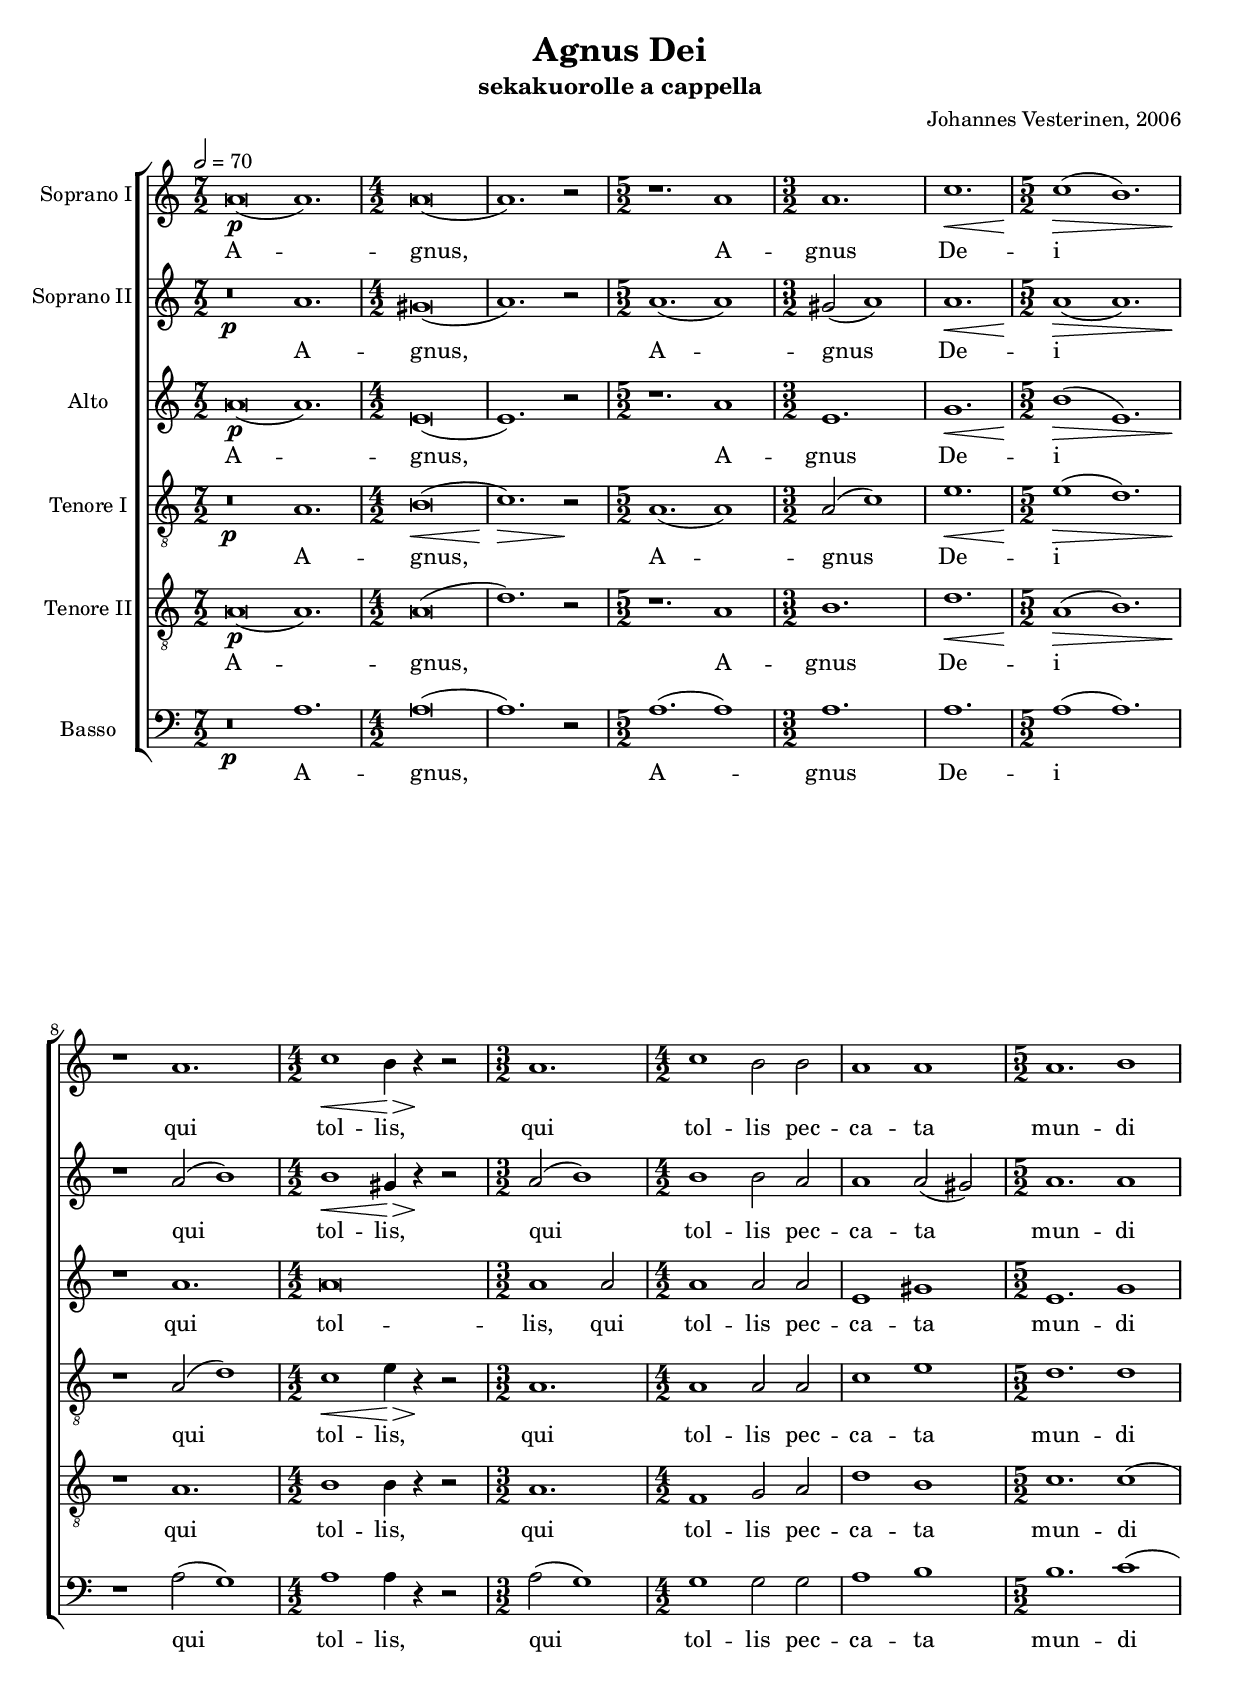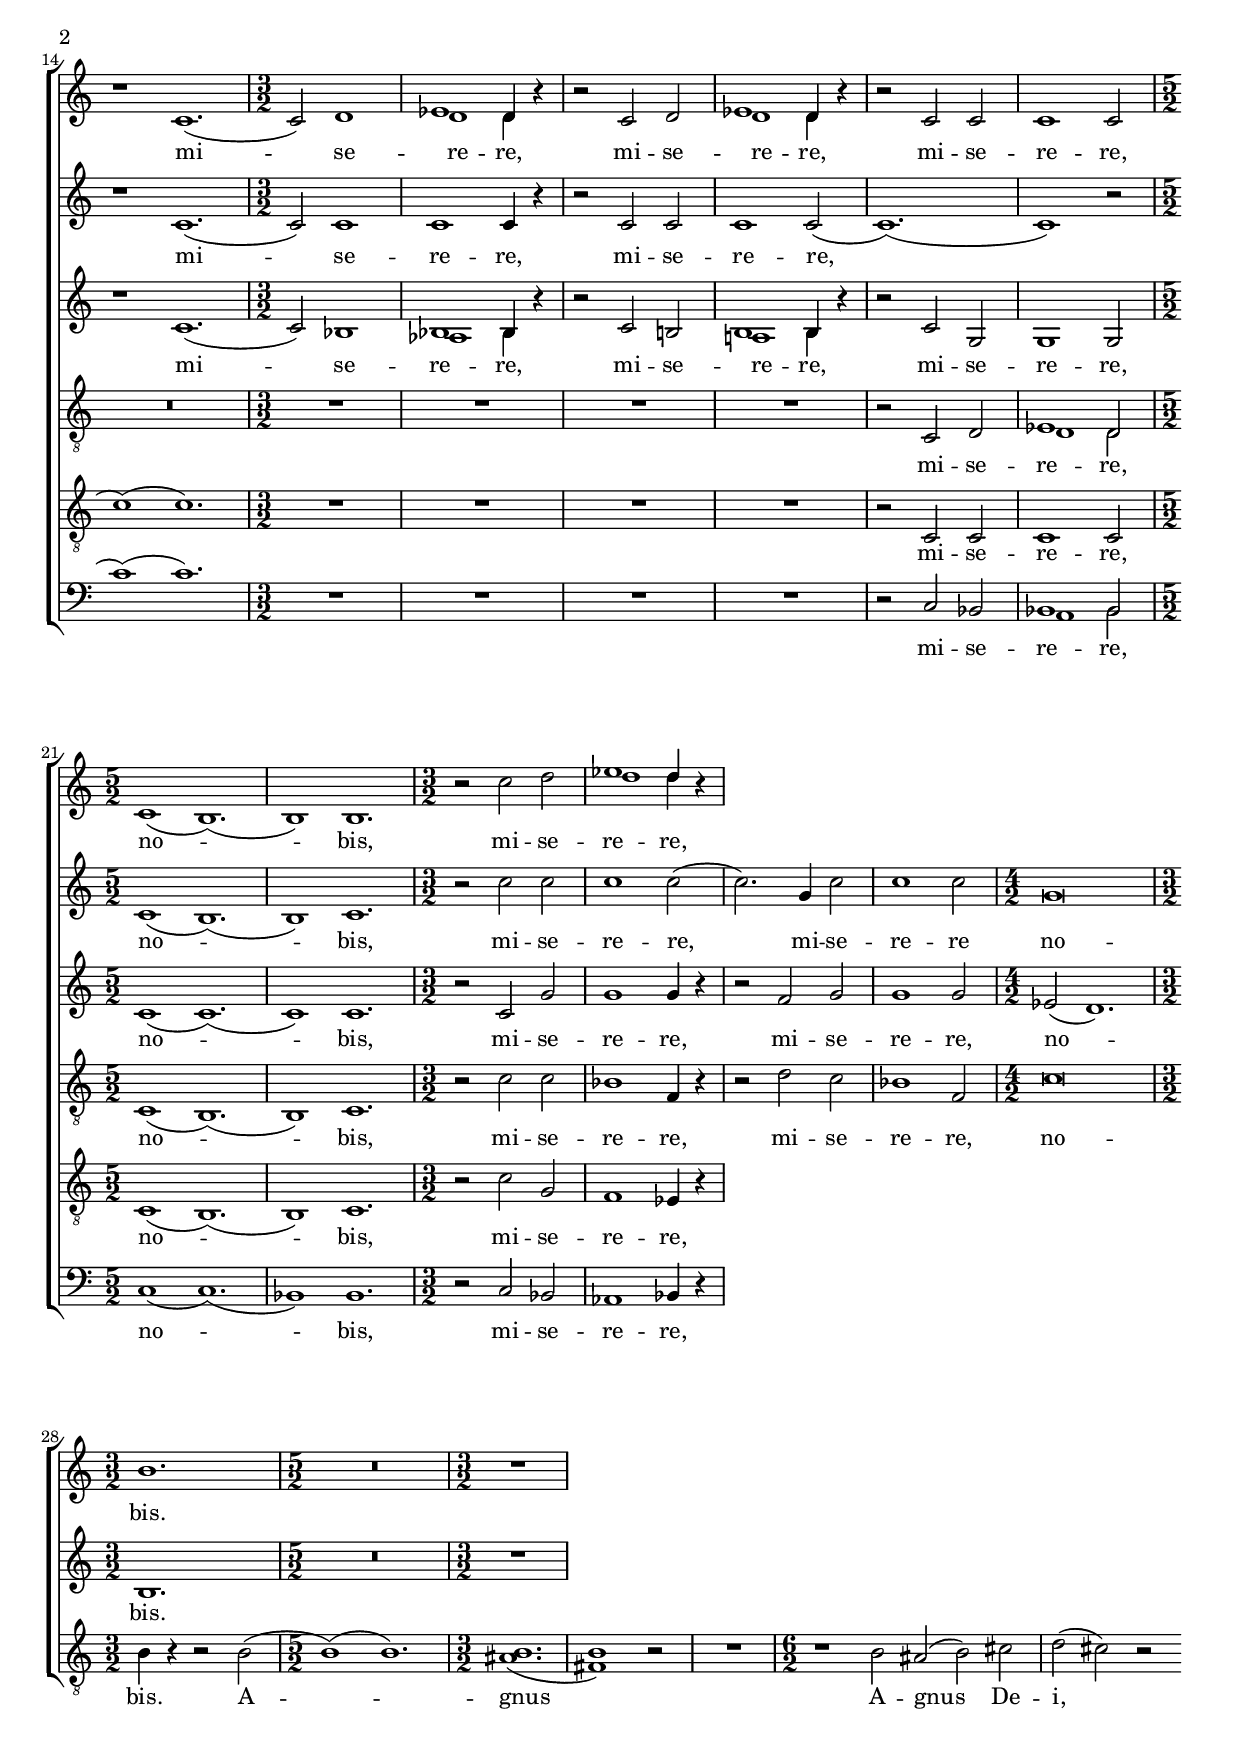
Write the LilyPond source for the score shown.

\version "2.12.2"
\include "suomi.ly"

#(set-global-staff-size 18)

global = { 
  \time 7/2 
  \autoBeamOff
  \key a \minor
  \set Staff.midiInstrument = #"voice oohs"
}

\header {
  title = "Agnus Dei"
  subtitle = "sekakuorolle a cappella"
  composer = "Johannes Vesterinen, 2006"
%  poet = ""
%  tagline = ""
}

\paper {
%  indent = 0
}


SopOneMusic = \relative c'' {
  \set Staff.instrumentName = #"Soprano I"
% 1
  a\breve\p( a1.) | \time 4/2 a\breve( | a1.) r2 |
  \time 5/2 r1. a1 | \time 3/2 a1. | c1.\< |
  \time 5/2 c1\>( h1.) | r1\! a1. | \time 4/2 c1\< h4\> r4\! r2 |
  \time 3/2 a1. | \time 4/2 c1 h2 h |
% 2
  a1 a | \time 5/2 a1. h1 | r1 c,1.( |
  \time 3/2 c2) d1 | << {d1 d4 } \new Voice { \voiceTwo es1 d4 } >> r4 |
  r2 c d | << { d1 d4 } \new Voice { \voiceTwo es1 d4 } >> r4 |
  r2 c c | c1 c2 |
  \time 5/2 c1( h1.)( | h1) h1. |
  \time 3/2 r2 c' d |
% 3
  << { es1 d4 } \new Voice { \voiceOne d1 d4 } >> r4 |
}

SopOneLyrics = \lyricmode {
  A -- gnus, A -- gnus De -- i
  qui tol -- lis, qui tol -- lis pec -- ca -- ta mun -- di
  mi -- se -- re -- re, mi -- se -- re -- re,
  mi -- se -- re -- re, no -- bis, mi -- se -- re -- re,
}

SopTwoMusic = \relative c'' {
  \set Staff.instrumentName = #"Soprano II"
% 1
  r\breve\p a1. | \time 4/2 gis\breve( | a1.) r2 |
  \time 5/2 a1.( a1) | \time 3/2 gis2( a1) | a1.\< |
  \time 5/2 a1\>( a1.) | r1\! a2( h1) | \time 4/2 h1\< gis4\> r4\! r2 |
  \time 3/2 a2( h1) | \time 4/2 h1 h2 a |
% 2
  a1 a2( gis) | \time 5/2 a1. a1 | r1 c,1.( |
  \time 3/2 c2) c1 | c c4 r |
  r2 c c | c1 c2( | c1.)( | c1) r2 |
  \time 5/2 c1( h1.)( | h1) c1. |
  \time 3/2 r2 c' c |
% 3
  c1 c2( | c2.) g4 c2 | c1 c2 | 
  \time 4/2 g\breve | 
  \time 3/2 h1. |
  \time 5/2 R\breve*5/4 | \time 3/2 R1. |
}

SopTwoLyrics = \lyricmode {
  A -- gnus, A -- gnus De -- i
  qui tol -- lis, qui tol -- lis pec -- ca -- ta mun -- di
  mi -- se -- re -- re,  mi -- se -- re -- re,
  no -- bis, mi -- se -- re -- re,
  mi -- se -- re -- re no -- bis.
}

AltoMusic = \relative c'' {
  \set Staff.instrumentName = #"Alto"
% 1
  a\breve\p( a1.) | \time 4/2 e\breve( | e1.) r2 |
  \time 5/2 r1. a1 | \time 3/2 e1. | g1.\< |
  \time 5/2 h1\>( e,1.) | r1\! a1. | \time 4/2 a\breve |
  \time 3/2 a1 a2 | \time 4/2 a1 a2 a |
% 2
  e1 gis | \time 5/2 e1. g1 | r1 c,1.( |
  \time 3/2 c2) b1 | << { b1 b4  } \new Voice { \voiceTwo as1 b4 } >> r4 |
  r2 c h! | << {a!1 h4 } \new Voice { \voiceTwo h1 h4 } >> r4 |
  r2 c g | g1 g2 | 
  \time 5/2 c1( c1.)( | c1) c1. |
  \time 3/2 r2 c g' | 
% 3
  g1 g4 r4 | r2 f g | g1 g2 |
  \time 4/2 es2( d1.) |
  \time 3/2 h1. |
  \time 5/2 R\breve*5/4 | \time 3/2 R1. |
}

AltoLyrics = \lyricmode {
  A -- gnus, A -- gnus De -- i
  qui tol -- lis, qui tol -- lis pec -- ca -- ta mun -- di
  mi -- se -- re -- re, mi -- se -- re -- re,
  mi -- se -- re -- re, no -- bis, mi -- se -- re -- re,
  mi -- se -- re -- re, no -- bis.
}

TenOneMusic = \relative c' {
  \set Staff.instrumentName = #"Tenore I"
  \clef "treble_8"
% 1
  r\breve\p a1. | \time 4/2 h\breve\<( | c1.\>) r2\! | 
  \time 5/2 a1.( a1) | \time 3/2 a2( c1) | e1.\< |
  \time 5/2 e1\>( d1.) | r1\! a2( d1) | \time 4/2 c1\< e4\> r4\! r2 |
  \time 3/2 a,1. | \time 4/2 a1 a2 a |
% 2
  c1 e | \time 5/2 d1. d1 | R1*5/2 | 
  \time 3/2 R1. | R | R | R |
  r2 c, d | << {es1 d2 } \new Voice { \voiceTwo d1 d2 } >> |
  \time 5/2 c1( h1.)( | h1)  c1. |
  \time 3/2 r2 c' c | 
%3 
  b1 f4 r4 | r2 d' c | b1 f2 |
  \time 4/2 c'\breve |
  \time 3/2 h4 r r2 h( |
  \time 5/2 h1)( h1.) |
  \time 3/2 << {ais1.( | h1) r2 } { h1.( | fis1) r2 } >> |
  R1. |
  \time 6/2 r1 h2 ais( h) cis | d( cis) r
}

TenOneLyrics = \lyricmode {
  A -- gnus, A -- gnus De -- i
  qui tol -- lis, qui tol -- lis pec -- ca -- ta mun -- di
  mi -- se -- re -- re, no -- bis, mi -- se -- re -- re,
  mi -- se -- re -- re, no -- bis.
  A -- gnus
  A -- gnus De -- i,
}

TenTwoMusic = \relative c' {
  \set Staff.instrumentName = #"Tenore II"
  \clef "treble_8"
% 1
  a\breve\p( a1.) | \time 4/2 a\breve( | d1.) r2 |
  \time 5/2 r1. a1 | \time 3/2 h1. | d1.\< |
  \time 5/2 a1\>( h1.) | r1\! a1. | \time 4/2 h1 h4 r4 r2 | 
  \time 3/2 a1. | \time 4/2 f1 g2 a |
% 2
  d1 h1 | \time 5/2 c1. c1( | c1)( c1.) | 
  \time 3/2 R1. | R | R | R |
  r2 c, c | c1 c2 |
  \time 5/2 c1( h1.)( | h1) c1. |
  \time 3/2 r2 c' g | 
% 3
  f1 es4 r4 | 
}

TenTwoLyrics = \lyricmode {
  A -- gnus, A -- gnus De -- i
  qui tol -- lis, qui tol -- lis pec -- ca -- ta mun -- di
  mi -- se -- re -- re, no -- bis, mi -- se -- re -- re,
}

BassMusic = \relative c' {
  \set Staff.instrumentName = #"Basso"
  \clef bass
% 1
  r\breve\p a1. | \time 4/2 a\breve( | a1.) r2 |
  \time 5/2 a1.( a1) | \time 3/2 a1. | a1. |
  \time 5/2 a1( a1.) | r1 a2( g1) | \time 4/2 a1 a4 r4 r2 | 
  \time 3/2 a2( g1) | \time 4/2 g1 g2 g2 |
% 2
  a1 h1 | \time 5/2 h1. c1( | c1)( c1.) | 
  \time 3/2 R1. | R | R | R |
  r2 c, b | << { b1 b2 } \new Voice { \voiceTwo a1 b2 } >>  |
  \time 5/2 c1( c1.)( | b1) b1. |
  \time 3/2 r2 c b
% 3
  as1 b4 r4 |
}

BassLyrics = \lyricmode {
  A -- gnus, A -- gnus De -- i
  qui tol -- lis, qui tol -- lis pec -- ca -- ta mun -- di
  mi -- se -- re -- re, no -- bis, mi -- se -- re -- re,
}


\score {
  \new ChoirStaff <<
    \new Staff <<
      \new Voice = "SopOne" {
        \tempo 2 = 70
	\global
        \SopOneMusic
      }
      \new Lyrics \lyricsto "SopOne" {
        \SopOneLyrics
      }
    >>
    \new Staff <<
      \new Voice = "SopTwo" {
        \global
        \SopTwoMusic
      }
      \new Lyrics \lyricsto "SopTwo" {
        \SopTwoLyrics
      }
    >>
    \new Staff <<
      \new Voice = "Alto" {
        \global
        \AltoMusic
      }
      \new Lyrics \lyricsto "Alto" {
        \AltoLyrics
      }
    >>
    \new Staff <<
      \new Voice = "TenOne" {
        \global
        \TenOneMusic
      }
      \new Lyrics \lyricsto "TenOne" {
        \TenOneLyrics
      }
    >>
    \new Staff <<
      \new Voice = "TenTwo" {
        \global
        \TenTwoMusic
      }
      \new Lyrics \lyricsto "TenTwo" {
        \TenTwoLyrics
      }
    >>
    \new Staff <<
      \new Voice = "Bass" {
        \global
        \BassMusic
      }
      \new Lyrics \lyricsto "Bass" {
        \BassLyrics
      }
    >>
  >>
  \midi { 
    \context {
      \Score
      tempoWholesPerMinute = #(ly:make-moment 70 2)
    }
  }
  \layout { }
}